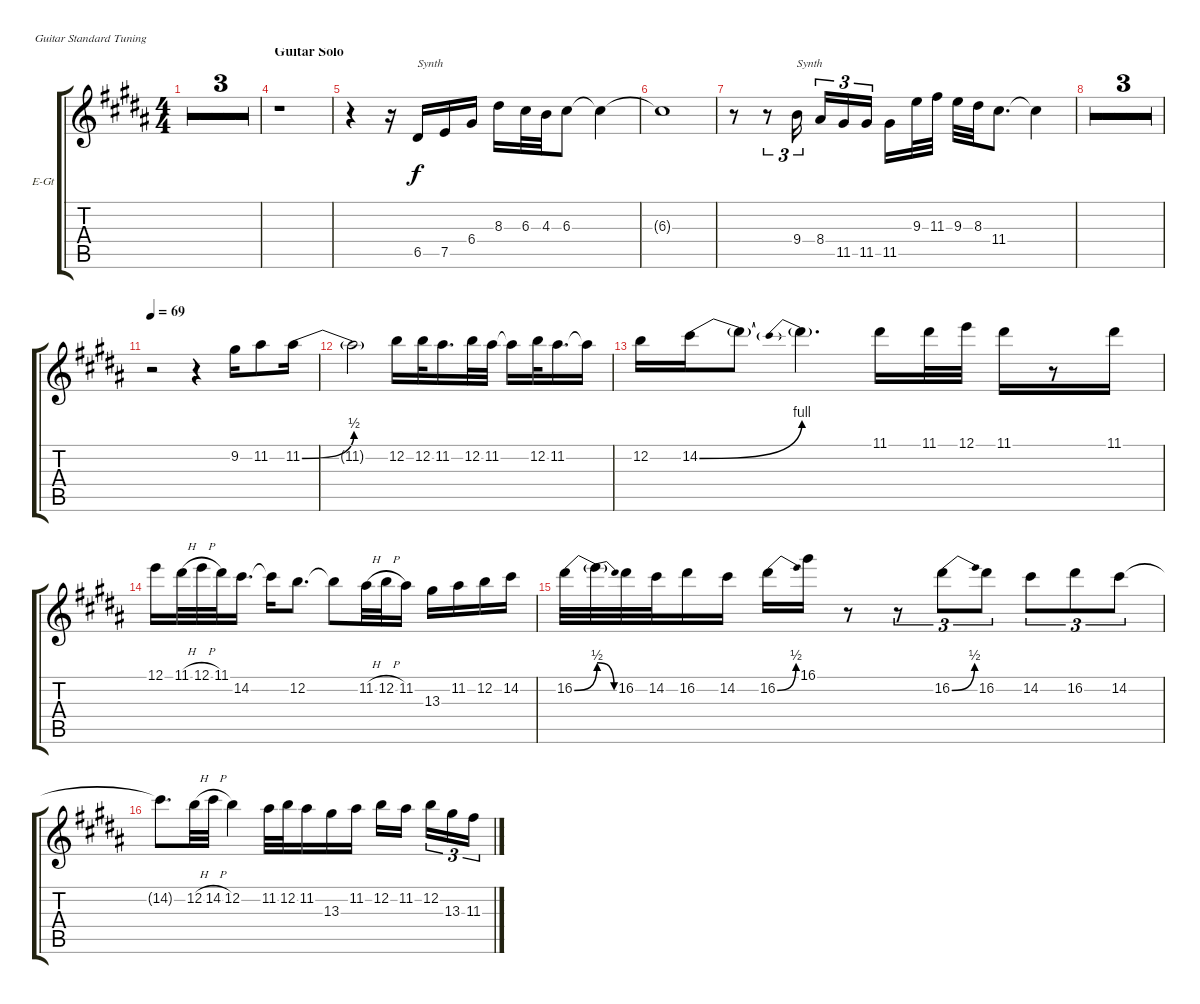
\bracketExtendMode groupsimilarinstruments
\firstSystemTrackNameOrientation horizontal
\otherSystemsTrackNameOrientation horizontal
\track ("E. Guitar II" "E-Gt") {multiBarRest instrument overdrivenguitar}
\staff {score tabs}
\tuning (E4 B3 G3 D3 A2 E2)
\ts (4 4)
\tempo 65
\clef g2
\ks g#minor
r.1{dy f} |
r.1 |
\tempo 65
r.1 |
\section ("" "Guitar Solo")
r.1 |
r.4 r.16 6.5.16{txt "Synth"} 7.5.16 6.4.16 8.3.16 6.3.32 4.3.32 6.3.8 6.3{t}.4 |
6.3{t}.1 |
r.8 r.8{tu (3 2)} 9.4.16{tu (3 2) txt "Synth"} 8.4.16{tu (3 2)} 11.5.16{tu (3 2)} 11.5.16{tu (3 2)} 11.5.16 9.3.32 11.3.32 9.3.32 8.3.32 11.4.8{d} 11.4{t}.4 |
r.1 |
r.1 |
r.1 |
\tempo 69
r.2 r.4 9.2.16 11.2.8 11.2{be (bend 0 0 59.4 2)}.16 |
11.2{be (hold 0 0 60 0) t}.2 12.2.16 12.2.32 11.2.16{d} 12.2.32 11.2.32 11.2{t}.16 12.2.32 11.2.16{d} 11.2{t}.16 |
12.2.16 14.2{be (bend 0 0 60 4)}.16 14.2{t}.8 14.2{be (prebend 0 4 60 4) t}.4{d} 11.1.16 11.1.32 12.1.32 11.1.16 r.8 11.1.16 |
12.1.16 11.1{h}.32 12.1{h}.32 11.1.32 14.2.16{d} 14.2{t}.16 12.2.8{d} 12.2{t}.8 11.2{h}.32 12.2{h}.32 11.2.16 13.3.16 11.2.16 12.2.16 14.2.16 |
16.2{be (bend 0 0 60 2)}.32 16.2{be (release 0 2 60 0) t}.32 16.2.32 14.2.32 16.2.16 14.2.16 16.2{be (bend 0 0 60 2)}.16 16.1.16 r.8 r.8{tu (3 2)} 16.2{be (bend 0 0 60 2)}.8{tu (3 2)} 16.2.8{tu (3 2)} 14.2.8{tu (3 2)} 16.2.8{tu (3 2)} 14.2.8{tu (3 2)} |
14.2{t}.8{d} 12.2{h}.32 14.2{h}.32 12.2.4 11.2.32 12.2.32 11.2.16 13.3.16 11.2.16 12.2.16 11.2.16 12.2.16{tu (3 2)} 13.3.16{tu (3 2)} 11.3.16{tu (3 2)}
